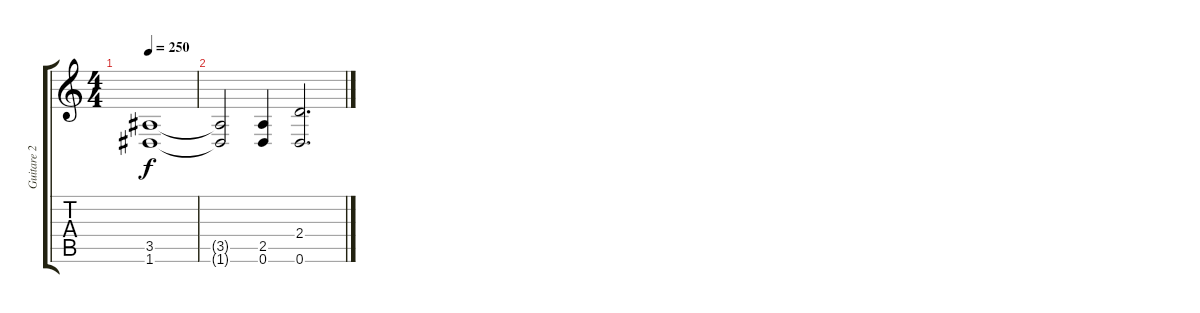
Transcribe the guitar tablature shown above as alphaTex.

\track ("Guitare 2" "Guitare 2") {instrument distortionguitar}
\staff {score tabs}
\tuning (D4 A3 F3 C3 G2 D2) {hide}
\ts (4 4)
\tempo 250
\clef g2
\ks c
(3.5 1.6).1{dy f} |
(3.5{t} 1.6{t}).2 (2.5 0.6).4 (2.4 0.6).2{d}
